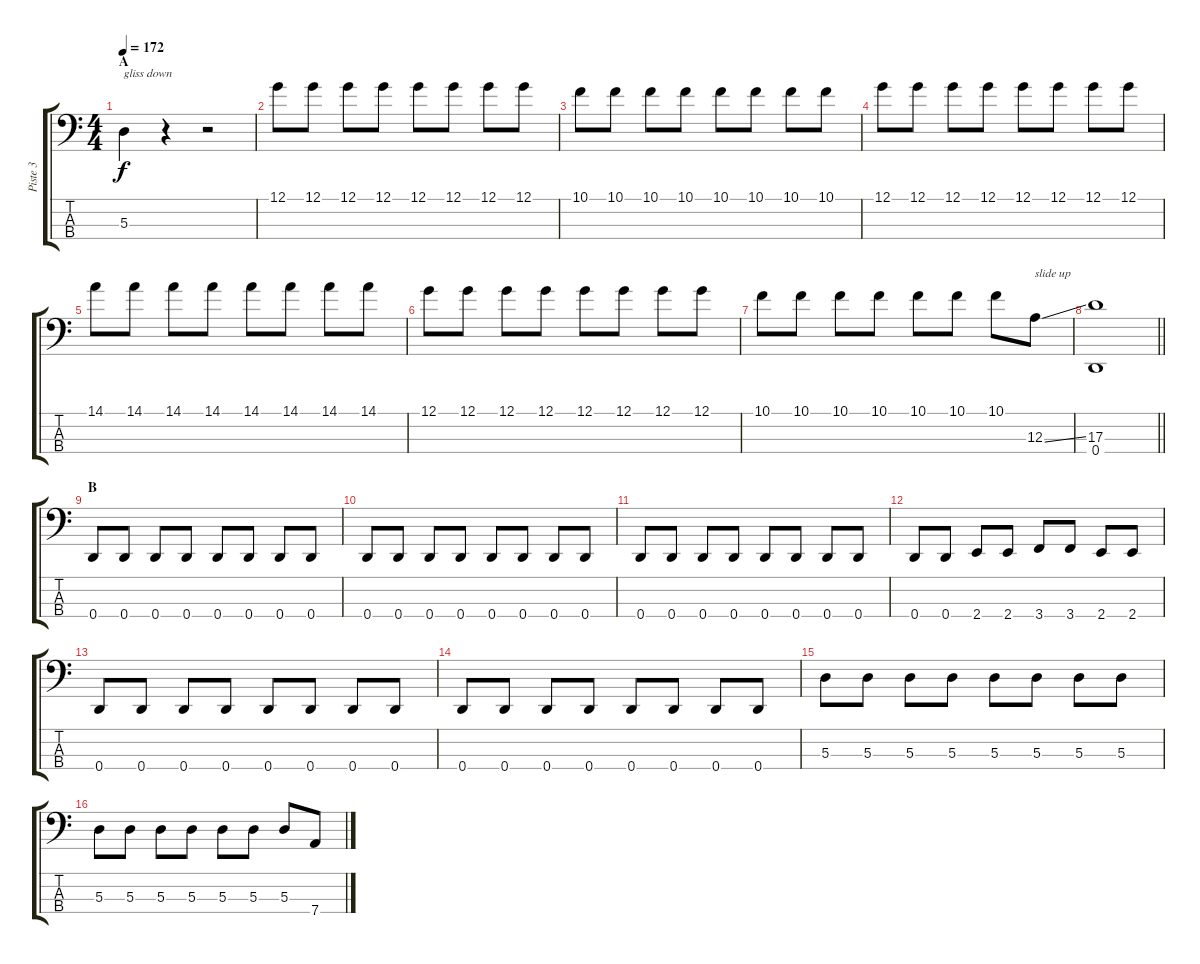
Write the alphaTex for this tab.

\track ("Piste 3" "Piste 3") {instrument electricbassfinger}
\staff {score tabs}
\tuning (G2 D2 A1 D1) {hide}
\ts (4 4)
\section ("" "A")
\tempo 172
\clef f4
\ks c
5.3{t}.4{txt "gliss down" dy f} r.4 r.2 |
12.1.8 12.1.8 12.1.8 12.1.8 12.1.8 12.1.8 12.1.8 12.1.8 |
10.1.8 10.1.8 10.1.8 10.1.8 10.1.8 10.1.8 10.1.8 10.1.8 |
12.1.8 12.1.8 12.1.8 12.1.8 12.1.8 12.1.8 12.1.8 12.1.8 |
14.1.8 14.1.8 14.1.8 14.1.8 14.1.8 14.1.8 14.1.8 14.1.8 |
12.1.8 12.1.8 12.1.8 12.1.8 12.1.8 12.1.8 12.1.8 12.1.8 |
10.1.8 10.1.8 10.1.8 10.1.8 10.1.8 10.1.8 10.1.8 12.3{ss}.8{txt "slide up"} |
\barLineRight lightlight
(17.3 0.4).1 |
\section ("" "B")
0.4.8 0.4.8 0.4.8 0.4.8 0.4.8 0.4.8 0.4.8 0.4.8 |
0.4.8 0.4.8 0.4.8 0.4.8 0.4.8 0.4.8 0.4.8 0.4.8 |
0.4.8 0.4.8 0.4.8 0.4.8 0.4.8 0.4.8 0.4.8 0.4.8 |
0.4.8 0.4.8 2.4.8 2.4.8 3.4.8 3.4.8 2.4.8 2.4.8 |
0.4.8 0.4.8 0.4.8 0.4.8 0.4.8 0.4.8 0.4.8 0.4.8 |
0.4.8 0.4.8 0.4.8 0.4.8 0.4.8 0.4.8 0.4.8 0.4.8 |
5.3.8 5.3.8 5.3.8 5.3.8 5.3.8 5.3.8 5.3.8 5.3.8 |
5.3.8 5.3.8 5.3.8 5.3.8 5.3.8 5.3.8 5.3.8 7.4.8
